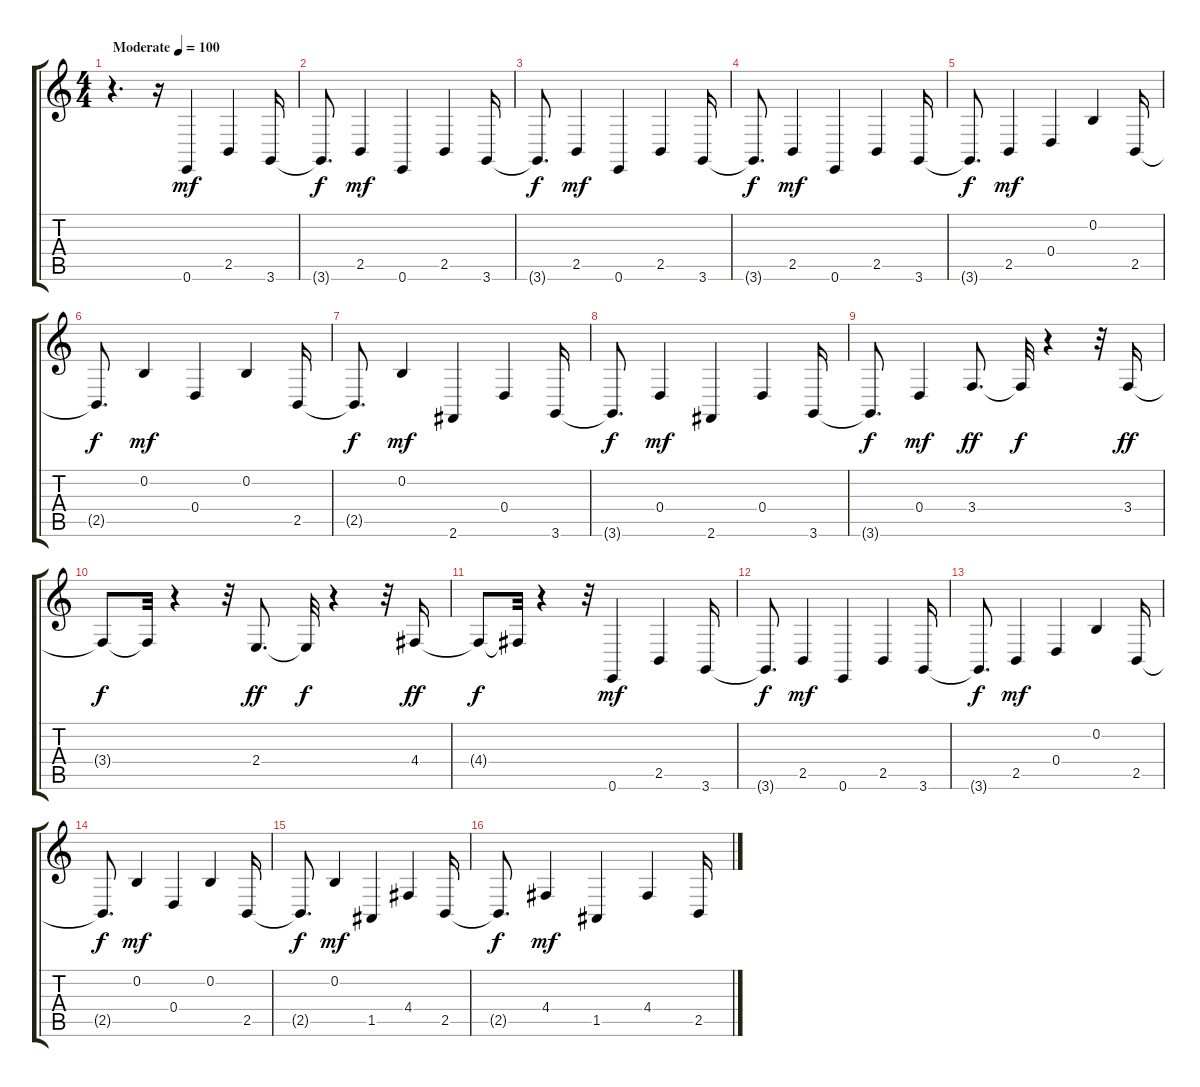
\track "" {instrument stringensemble1}
\staff {score tabs}
\tuning (E4 B3 G3 D3 A2 E2) {hide}
\ts (4 4)
\tempo (100 "Moderate")
\clef g2
\ks c
r.4{d dy mf instrument stringensemble1} r.16 0.6.4 2.5.4 3.6.16 |
3.6{t}.8{d dy f} 2.5.4{dy mf} 0.6.4 2.5.4 3.6.16 |
3.6{t}.8{d dy f} 2.5.4{dy mf} 0.6.4 2.5.4 3.6.16 |
3.6{t}.8{d dy f} 2.5.4{dy mf} 0.6.4 2.5.4 3.6.16 |
3.6{t}.8{d dy f} 2.5.4{dy mf} 0.4.4 0.2.4 2.5.16 |
2.5{t}.8{d dy f} 0.2.4{dy mf} 0.4.4 0.2.4 2.5.16 |
2.5{t}.8{d dy f} 0.2.4{dy mf} 2.6.4 0.4.4 3.6.16 |
3.6{t}.8{d dy f} 0.4.4{dy mf} 2.6.4 0.4.4 3.6.16 |
3.6{t}.8{d dy f} 0.4.4{dy mf} 3.4.8{d dy ff} 3.4{t}.32{dy f} r.4 r.32 3.4.16{dy ff} |
3.4{t}.8{dy f} 3.4{t}.32 r.4 r.32 2.4.8{d dy ff} 2.4{t}.32{dy f} r.4 r.32 4.4.16{dy ff} |
4.4{t}.8{dy f} 4.4{t}.32 r.4 r.32 0.6.4{dy mf} 2.5.4 3.6.16 |
3.6{t}.8{d dy f} 2.5.4{dy mf} 0.6.4 2.5.4 3.6.16 |
3.6{t}.8{d dy f} 2.5.4{dy mf} 0.4.4 0.2.4 2.5.16 |
2.5{t}.8{d dy f} 0.2.4{dy mf} 0.4.4 0.2.4 2.5.16 |
2.5{t}.8{d dy f} 0.2.4{dy mf} 1.5.4 4.4.4 2.5.16 |
2.5{t}.8{d dy f} 4.4.4{dy mf} 1.5.4 4.4.4 2.5.16
